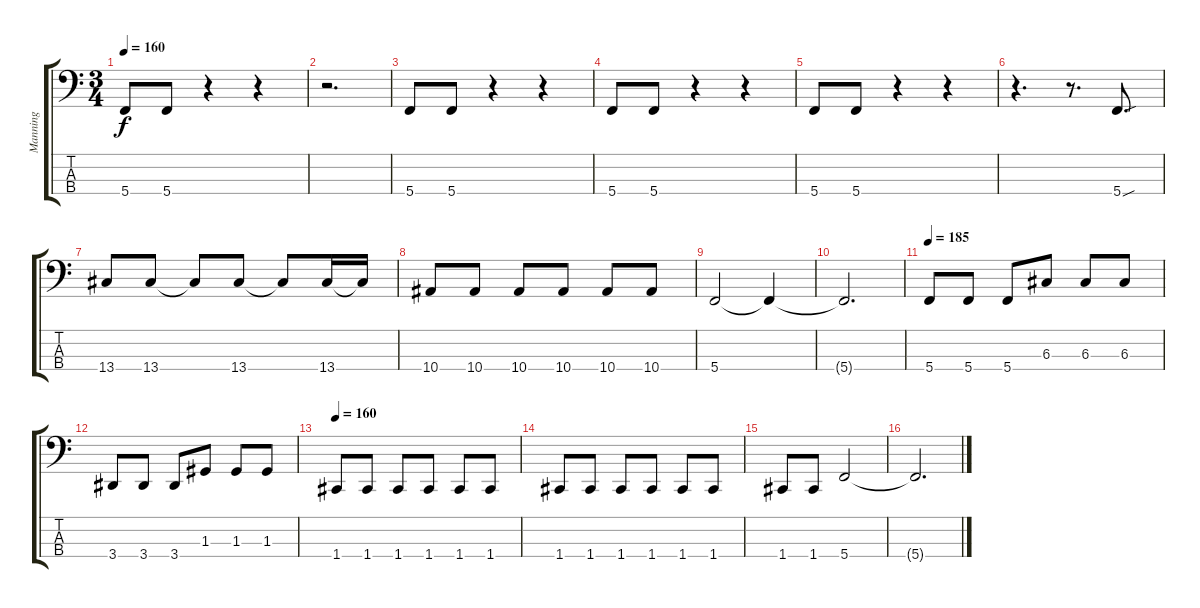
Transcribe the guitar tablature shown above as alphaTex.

\track ("Manning" "Manning") {instrument electricbasspick}
\staff {score tabs}
\tuning (F2 C2 G1 C1) {hide}
\ts (3 4)
\tempo 160
\clef f4
\ks c
5.4.8{dy f} 5.4.8 r.4 r.4 |
r.2{d} |
5.4.8 5.4.8 r.4 r.4 |
5.4.8 5.4.8 r.4 r.4 |
5.4.8 5.4.8 r.4 r.4 |
r.4{d} r.8{d} 5.4{sou}.8{d} |
13.4.8 13.4.8 13.4{t}.8 13.4.8 13.4{t}.8 13.4.16 13.4{t}.16 |
10.4.8 10.4.8 10.4.8 10.4.8 10.4.8 10.4.8 |
5.4.2 5.4{t}.4 |
5.4{t}.2{d} |
\tempo 185
5.4.8 5.4.8 5.4.8 6.3.8 6.3.8 6.3.8 |
3.4.8 3.4.8 3.4.8 1.3.8 1.3.8 1.3.8 |
\tempo 160
1.4.8 1.4.8 1.4.8 1.4.8 1.4.8 1.4.8 |
1.4.8 1.4.8 1.4.8 1.4.8 1.4.8 1.4.8 |
1.4.8 1.4.8 5.4.2 |
5.4{t}.2{d}
